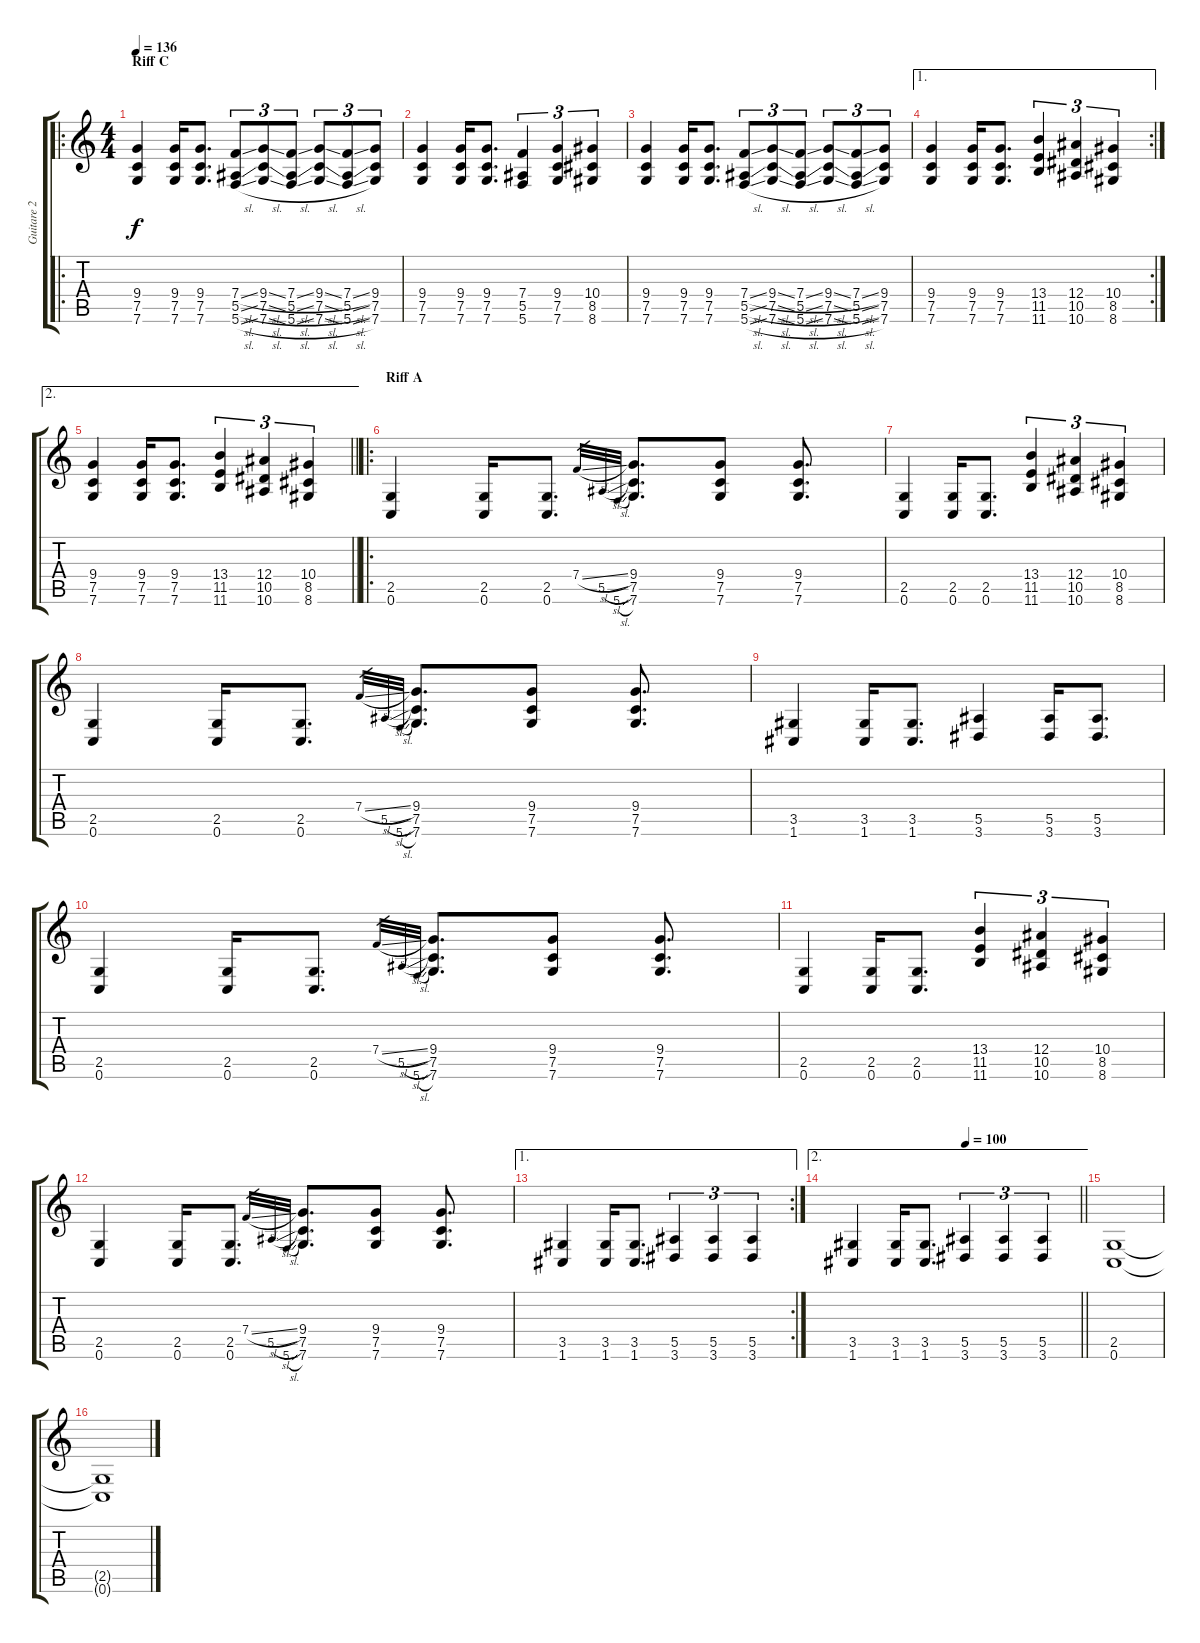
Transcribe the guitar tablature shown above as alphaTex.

\track ("Guitare 2" "Guitare 2") {instrument distortionguitar}
\staff {score tabs}
\tuning (C4 G3 Eb3 Bb2 F2 C2) {hide}
\ro
\ts (4 4)
\section ("" "Riff C")
\tempo 136
\clef g2
\ks c
(9.4 7.5 7.6).4{dy f} (9.4 7.5 7.6).16 (9.4 7.5 7.6).8{d} (7.4{sl} 5.5{sl} 5.6{sl}).8{tu (3 2)} (9.4{sl} 7.5{sl} 7.6{sl}).8{tu (3 2)} (7.4{sl} 5.5{sl} 5.6{sl}).8{tu (3 2)} (9.4{sl} 7.5{sl} 7.6{sl}).8{tu (3 2)} (7.4{sl} 5.5{sl} 5.6{sl}).8{tu (3 2)} (9.4 7.5 7.6).8{tu (3 2)} |
(9.4 7.5 7.6).4 (9.4 7.5 7.6).16 (9.4 7.5 7.6).8{d} (7.4 5.5 5.6).4{tu (3 2)} (9.4 7.5 7.6).4{tu (3 2)} (10.4 8.5 8.6).4{tu (3 2)} |
(9.4 7.5 7.6).4 (9.4 7.5 7.6).16 (9.4 7.5 7.6).8{d} (7.4{sl} 5.5{sl} 5.6{sl}).8{tu (3 2)} (9.4{sl} 7.5{sl} 7.6{sl}).8{tu (3 2)} (7.4{sl} 5.5{sl} 5.6{sl}).8{tu (3 2)} (9.4{sl} 7.5{sl} 7.6{sl}).8{tu (3 2)} (7.4{sl} 5.5{sl} 5.6{sl}).8{tu (3 2)} (9.4 7.5 7.6).8{tu (3 2)} |
\ae 1
\rc 2
(9.4 7.5 7.6).4 (9.4 7.5 7.6).16 (9.4 7.5 7.6).8{d} (13.4 11.5 11.6).4{tu (3 2)} (12.4 10.5 10.6).4{tu (3 2)} (10.4 8.5 8.6).4{tu (3 2)} |
\ae 2
\barLineRight lightlight
(9.4 7.5 7.6).4 (9.4 7.5 7.6).16 (9.4 7.5 7.6).8{d} (13.4 11.5 11.6).4{tu (3 2)} (12.4 10.5 10.6).4{tu (3 2)} (10.4 8.5 8.6).4{tu (3 2)} |
\ro
\section ("" "Riff A")
(2.5 0.6).4 (2.5 0.6).16 (2.5 0.6).8{d} 7.4{sl}.32{gr} 5.5{sl}.32{gr} 5.6{sl}.32{gr} (9.4 7.5 7.6).8{d} (9.4 7.5 7.6).8 (9.4 7.5 7.6).8{d} |
(2.5 0.6).4 (2.5 0.6).16 (2.5 0.6).8{d} (13.4 11.5 11.6).4{tu (3 2)} (12.4 10.5 10.6).4{tu (3 2)} (10.4 8.5 8.6).4{tu (3 2)} |
(2.5 0.6).4 (2.5 0.6).16 (2.5 0.6).8{d} 7.4{sl}.32{gr} 5.5{sl}.32{gr} 5.6{sl}.32{gr} (9.4 7.5 7.6).8{d} (9.4 7.5 7.6).8 (9.4 7.5 7.6).8{d} |
(3.5 1.6).4 (3.5 1.6).16 (3.5 1.6).8{d} (5.5 3.6).4 (5.5 3.6).16 (5.5 3.6).8{d} |
(2.5 0.6).4 (2.5 0.6).16 (2.5 0.6).8{d} 7.4{sl}.32{gr} 5.5{sl}.32{gr} 5.6{sl}.32{gr} (9.4 7.5 7.6).8{d} (9.4 7.5 7.6).8 (9.4 7.5 7.6).8{d} |
(2.5 0.6).4 (2.5 0.6).16 (2.5 0.6).8{d} (13.4 11.5 11.6).4{tu (3 2)} (12.4 10.5 10.6).4{tu (3 2)} (10.4 8.5 8.6).4{tu (3 2)} |
(2.5 0.6).4 (2.5 0.6).16 (2.5 0.6).8{d} 7.4{sl}.32{gr} 5.5{sl}.32{gr} 5.6{sl}.32{gr} (9.4 7.5 7.6).8{d} (9.4 7.5 7.6).8 (9.4 7.5 7.6).8{d} |
\ae 1
\rc 2
(3.5 1.6).4 (3.5 1.6).16 (3.5 1.6).8{d} (5.5 3.6).4{tu (3 2)} (5.5 3.6).4{tu (3 2)} (5.5 3.6).4{tu (3 2)} |
\ae 2
\tempo (100 0.5)
\barLineRight lightlight
(3.5 1.6).4 (3.5 1.6).16 (3.5 1.6).8{d} (5.5 3.6).4{tu (3 2)} (5.5 3.6).4{tu (3 2)} (5.5 3.6).4{tu (3 2)} |
(2.5 0.6).1 |
(2.5{t} 0.6{t}).1
